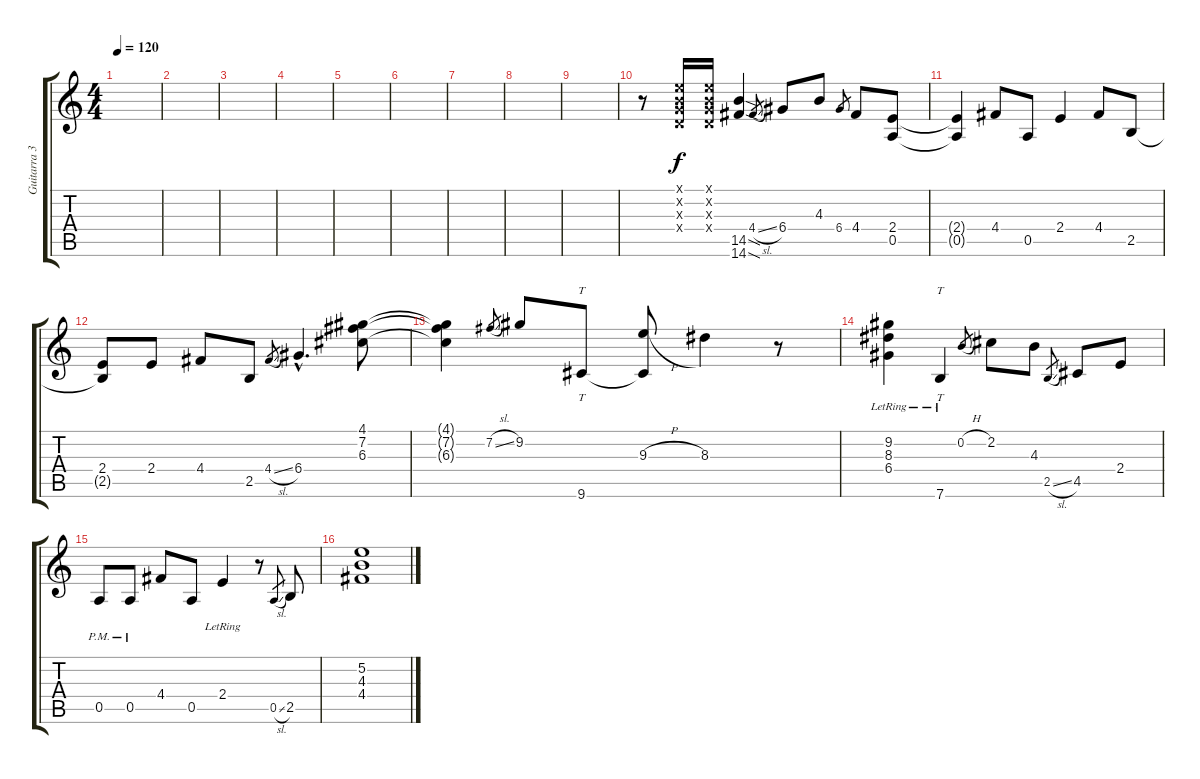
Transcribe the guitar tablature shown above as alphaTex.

\track ("Guitarra 3" "Guitarra 3") {instrument overdrivenguitar}
\staff {score tabs}
\tuning (E4 B3 G3 D3 A2 E2) {hide}
\ts (4 4)
\tempo 120
\clef g2
\ks c
|
|
|
|
|
|
|
|
|
r.8 (0.1{x} 0.2{x} 0.3{x} 0.4{x}).16 (0.1{x} 0.2{x} 0.3{x} 0.4{x}).16 (14.5{sod} 14.6{sod}).4 4.4{sl}.8{gr} 6.4.8 4.3.8 6.4.8{gr} 4.4.8 (2.4 0.5).8 |
(2.4{t} 0.5{t}).4 4.4.8 0.5.8 2.4.4 4.4.8 2.5.8 |
(2.4 2.5{t}).8 2.4.8 4.4.8 2.5.8 4.4{sl}.8{gr} 6.4{hac}.4{d} (4.1 7.2 6.3).8 |
(4.1{t} 7.2{t} 6.3{t}).4 7.2{sl}.8{gr} 9.2.8 9.6.8{tt} (9.3{h} 9.6{t}).8 8.3.4 r.8 |
(9.2{lr} 8.3{lr} 6.4{lr}).4 7.6{lr}.4{tt} 0.2{h}.8{gr} 2.2.8 4.3.8 2.5{sl}.8{gr} 4.5.8 2.4.8 |
0.5{pm}.8 0.5{pm}.8 4.4.8 0.5.8 2.4{lr}.4 r.8 0.5{sl}.8{gr} 2.5.8 |
(5.2 4.3 4.4).1
